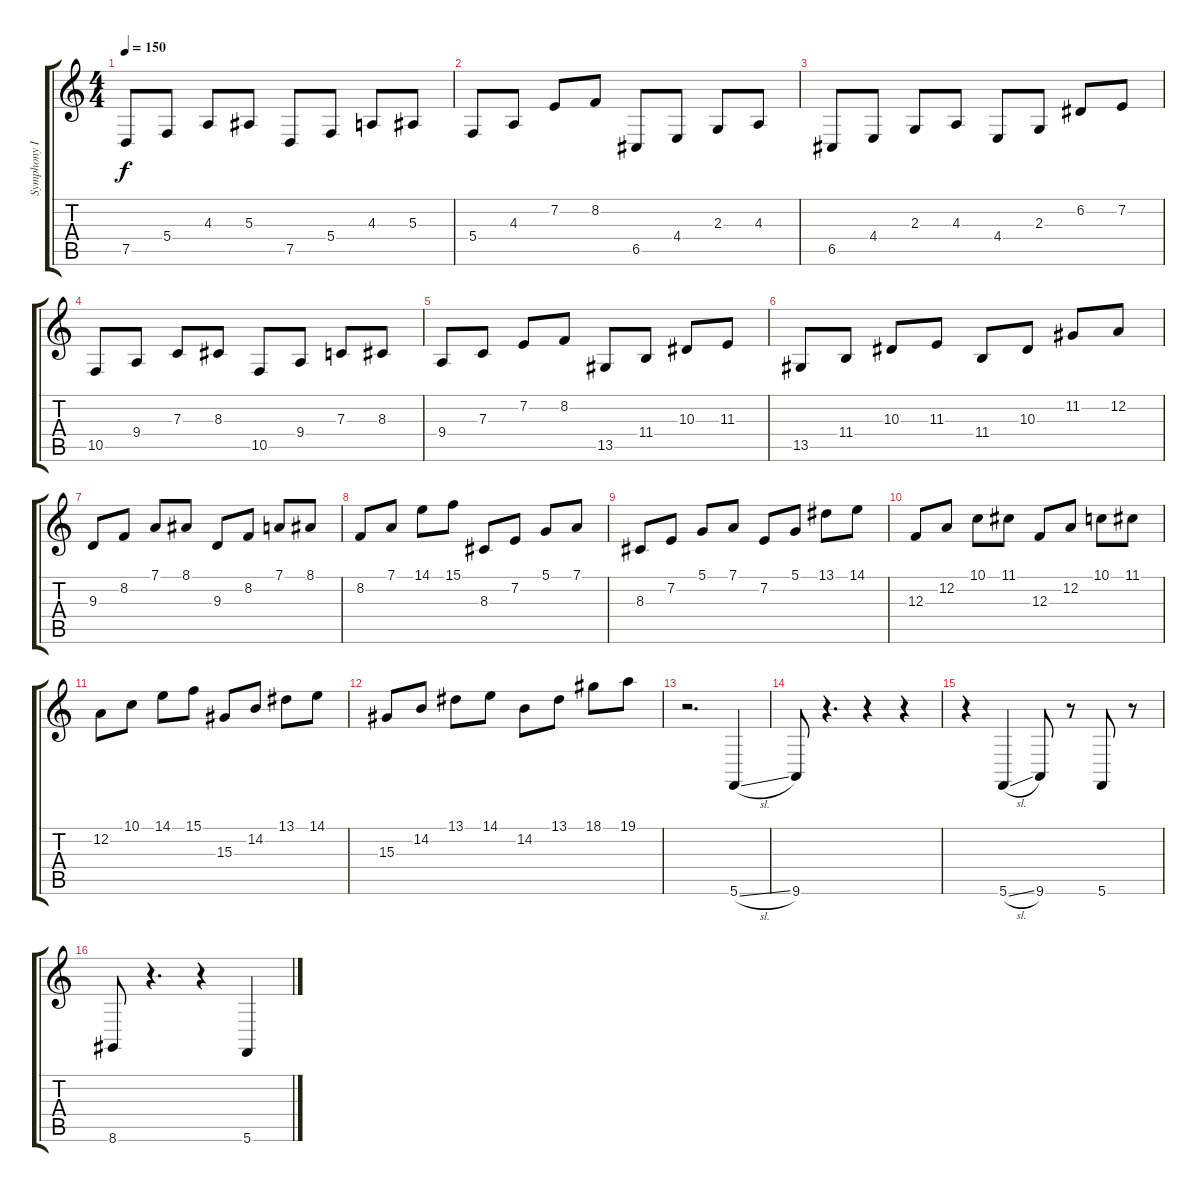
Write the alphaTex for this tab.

\track ("Symphony I" "Symphony I") {instrument violin}
\staff {score tabs}
\tuning (D4 A3 F3 C3 G2 C2) {hide}
\ts (4 4)
\tempo 150
\clef g2
\ks c
7.5.8{dy f volume 12 instrument flute} 5.4.8 4.3.8 5.3.8 7.5.8 5.4.8 4.3.8 5.3.8 |
5.4.8 4.3.8 7.2.8 8.2.8 6.5.8 4.4.8 2.3.8 4.3.8 |
6.5.8 4.4.8 2.3.8 4.3.8 4.4.8 2.3.8 6.2.8 7.2.8 |
10.5.8 9.4.8 7.3.8 8.3.8 10.5.8 9.4.8 7.3.8 8.3.8 |
9.4.8 7.3.8 7.2.8 8.2.8 13.5.8 11.4.8 10.3.8 11.3.8 |
13.5.8 11.4.8 10.3.8 11.3.8 11.4.8 10.3.8 11.2.8 12.2.8 |
9.3.8{instrument flute} 8.2.8 7.1.8 8.1.8 9.3.8 8.2.8 7.1.8 8.1.8 |
8.2.8 7.1.8 14.1.8 15.1.8 8.3.8 7.2.8 5.1.8 7.1.8 |
8.3.8 7.2.8 5.1.8 7.1.8 7.2.8 5.1.8 13.1.8 14.1.8 |
12.3.8 12.2.8 10.1.8 11.1.8 12.3.8 12.2.8 10.1.8 11.1.8 |
12.2.8 10.1.8 14.1.8 15.1.8 15.3.8 14.2.8 13.1.8 14.1.8 |
15.3.8 14.2.8 13.1.8 14.1.8 14.2.8 13.1.8 18.1.8 19.1.8 |
r.2{d} 5.6{sl}.4{volume 16 instrument trombone} |
9.6.8 r.4{d} r.4 r.4 |
r.4 5.6{sl}.4 9.6.8 r.8 5.6.8 r.8 |
8.6.8 r.4{d} r.4 5.6{sl}.4
